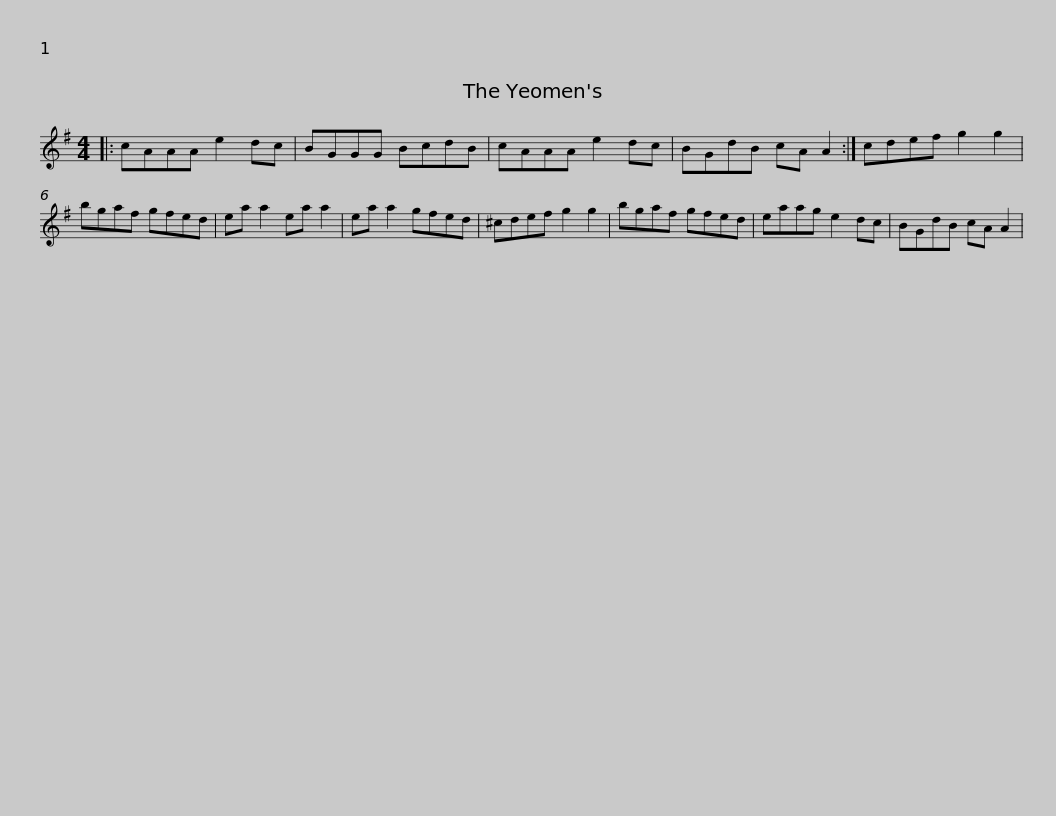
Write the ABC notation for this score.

X:1
L:1/8
M:4/4
I:linebreak $
K:G
V:1 treble
V:1
|: cAAA e2 dc | BGGG BcdB | cAAA e2 dc | BGdB cA A2 :| cdef g2 g2 |$ %5
 bgaf gfed | ea a2 ea a2 | ea a2 gfed | ^cdef g2 g2 | bgaf gfed | %10
 eaag e2 dc |$ BGdB cA A2 | %12
